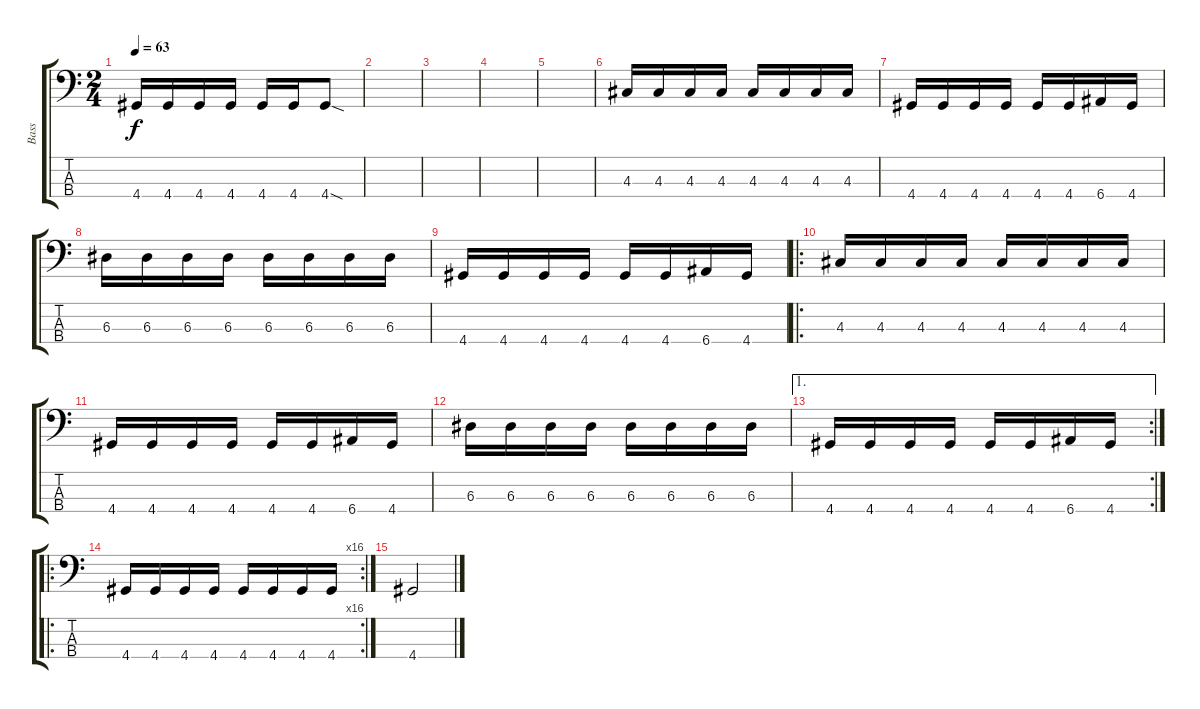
\track ("Bass" "Bass") {instrument electricbassfinger}
\staff {score tabs}
\tuning (G2 D2 A1 E1) {hide}
\ts (2 4)
\tempo 63
\clef f4
\ks c
4.4.16{dy f} 4.4.16 4.4.16 4.4.16 4.4.16 4.4.16 4.4{sod}.8 |
|
|
|
|
4.3.16 4.3.16 4.3.16 4.3.16 4.3.16 4.3.16 4.3.16 4.3.16 |
4.4.16 4.4.16 4.4.16 4.4.16 4.4.16 4.4.16 6.4.16 4.4.16 |
6.3.16 6.3.16 6.3.16 6.3.16 6.3.16 6.3.16 6.3.16 6.3.16 |
4.4.16 4.4.16 4.4.16 4.4.16 4.4.16 4.4.16 6.4.16 4.4.16 |
\ro
4.3.16 4.3.16 4.3.16 4.3.16 4.3.16 4.3.16 4.3.16 4.3.16 |
4.4.16 4.4.16 4.4.16 4.4.16 4.4.16 4.4.16 6.4.16 4.4.16 |
6.3.16 6.3.16 6.3.16 6.3.16 6.3.16 6.3.16 6.3.16 6.3.16 |
\ae 1
\rc 2
4.4.16 4.4.16 4.4.16 4.4.16 4.4.16 4.4.16 6.4.16 4.4.16 |
\ro
\rc 16
4.4.16 4.4.16 4.4.16 4.4.16 4.4.16 4.4.16 4.4.16 4.4.16 |
4.4.2
